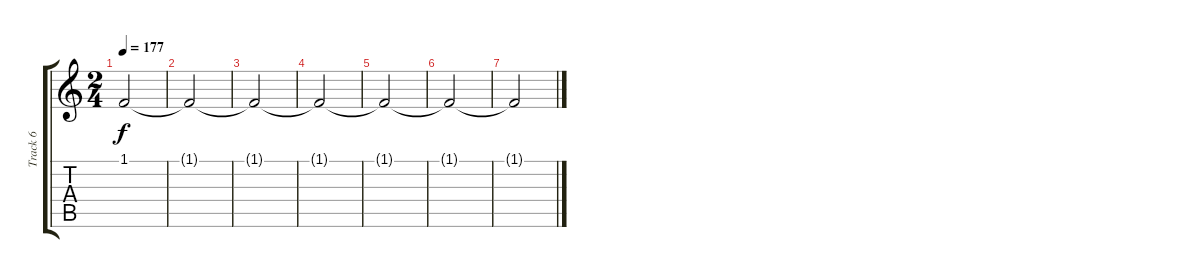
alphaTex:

\track ("Track 6" "Track 6") {instrument applause}
\staff {score tabs}
\tuning (E4 B3 G3 D3 A2 E2) {hide}
\ts (2 4)
\tempo 177
\clef g2
\ks c
1.1{t}.2{dy f} |
1.1{t}.2 |
1.1{t}.2 |
1.1{t}.2 |
1.1{t}.2 |
1.1{t}.2 |
1.1{t}.2
